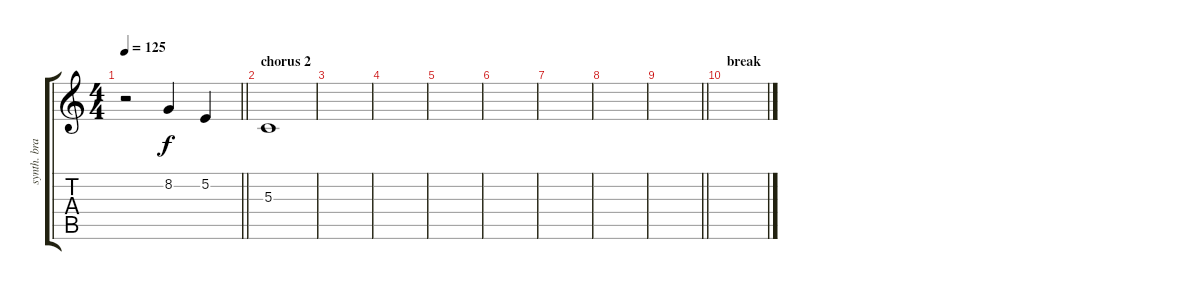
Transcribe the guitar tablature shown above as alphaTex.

\track ("synth. brass" "synth. bra") {instrument synthbrass2}
\staff {score tabs}
\tuning (E4 B3 G3 D3 A2 E2) {hide}
\ts (4 4)
\tempo 125
\clef g2
\barLineRight lightlight
\ks c
r.2{dy f} 8.2.4 5.2.4 |
\section ("" "chorus 2")
5.3.1 |
|
|
|
|
|
|
\barLineRight lightlight
|
\section ("" "break")
